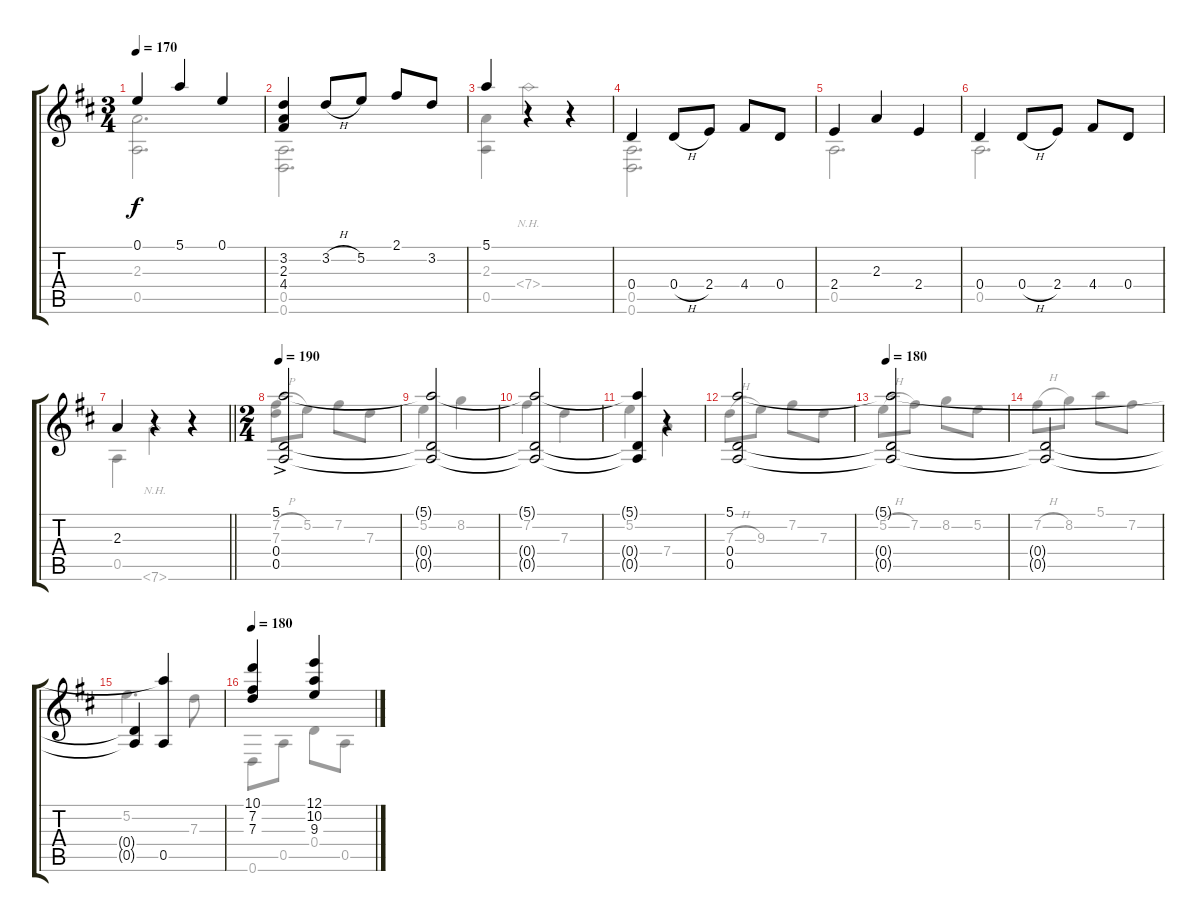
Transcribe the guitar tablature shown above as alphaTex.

\track "" {instrument acousticguitarnylon}
\staff {score tabs}
\tuning (E4 B3 G3 D3 A2 D2) {hide}
\voice
\ts (3 4)
\tempo 170
\clef g2
\ks d
0.1.4{dy f} 5.1.4 0.1.4 |
(3.2 2.3 4.4).4 3.2{h}.8 5.2.8 2.1.8 3.2.8 |
5.1.4 r.4 r.4 |
0.4.4 0.4{h}.8 2.4.8 4.4.8 0.4.8 |
2.4.4 2.3.4 2.4.4 |
0.4.4 0.4{h}.8 2.4.8 4.4.8 0.4.8 |
\barLineRight lightlight
2.3.4 r.4 r.4 |
\ts (2 4)
\tempo 190
(5.1{ac} 0.4{ac} 0.5{ac}).2 |
(5.1{t} 0.4{t} 0.5{t}).2 |
(5.1{t} 0.4{t} 0.5{t}).2 |
(5.1{t} 0.4{t} 0.5{t}).4 r.4 |
(5.1 0.4 0.5).2 |
\tempo 180
(5.1{t} 0.4{t} 0.5{t}).2 |
(0.4{t} 0.5{t}).2 |
(0.4{t} 0.5{t}).4 (5.1{t} 0.5).4 |
\tempo 180
(10.1 7.2 7.3).4 (12.1 10.2 9.3).4
\voice
\clef g2
\ottava regular
\simile none
\ks d
(2.3 0.5).2{d dy f} |
(0.5 0.6).2{d} |
(2.3 0.5).4 7.4{nh}.2 |
(0.5 0.6).2{d} |
0.5.2{d} |
0.5.2{d} |
\barLineRight lightlight
0.5.4 7.6{nh}.2 |
(7.2{h} 7.3).8 5.2.8 7.2.8 7.3.8 |
5.2.4 8.2.4 |
7.2.4 7.3.4 |
5.2.4 7.4.4 |
7.3{h}.8 9.3.8 7.2.8 7.3.8 |
5.2{h}.8 7.2.8 8.2.8 5.2.8 |
7.2{h}.8 8.2.8 5.1.8 7.2.8 |
5.2.4{d} 7.3.8 |
0.6.8 0.5.8 0.4.8 0.5.8
